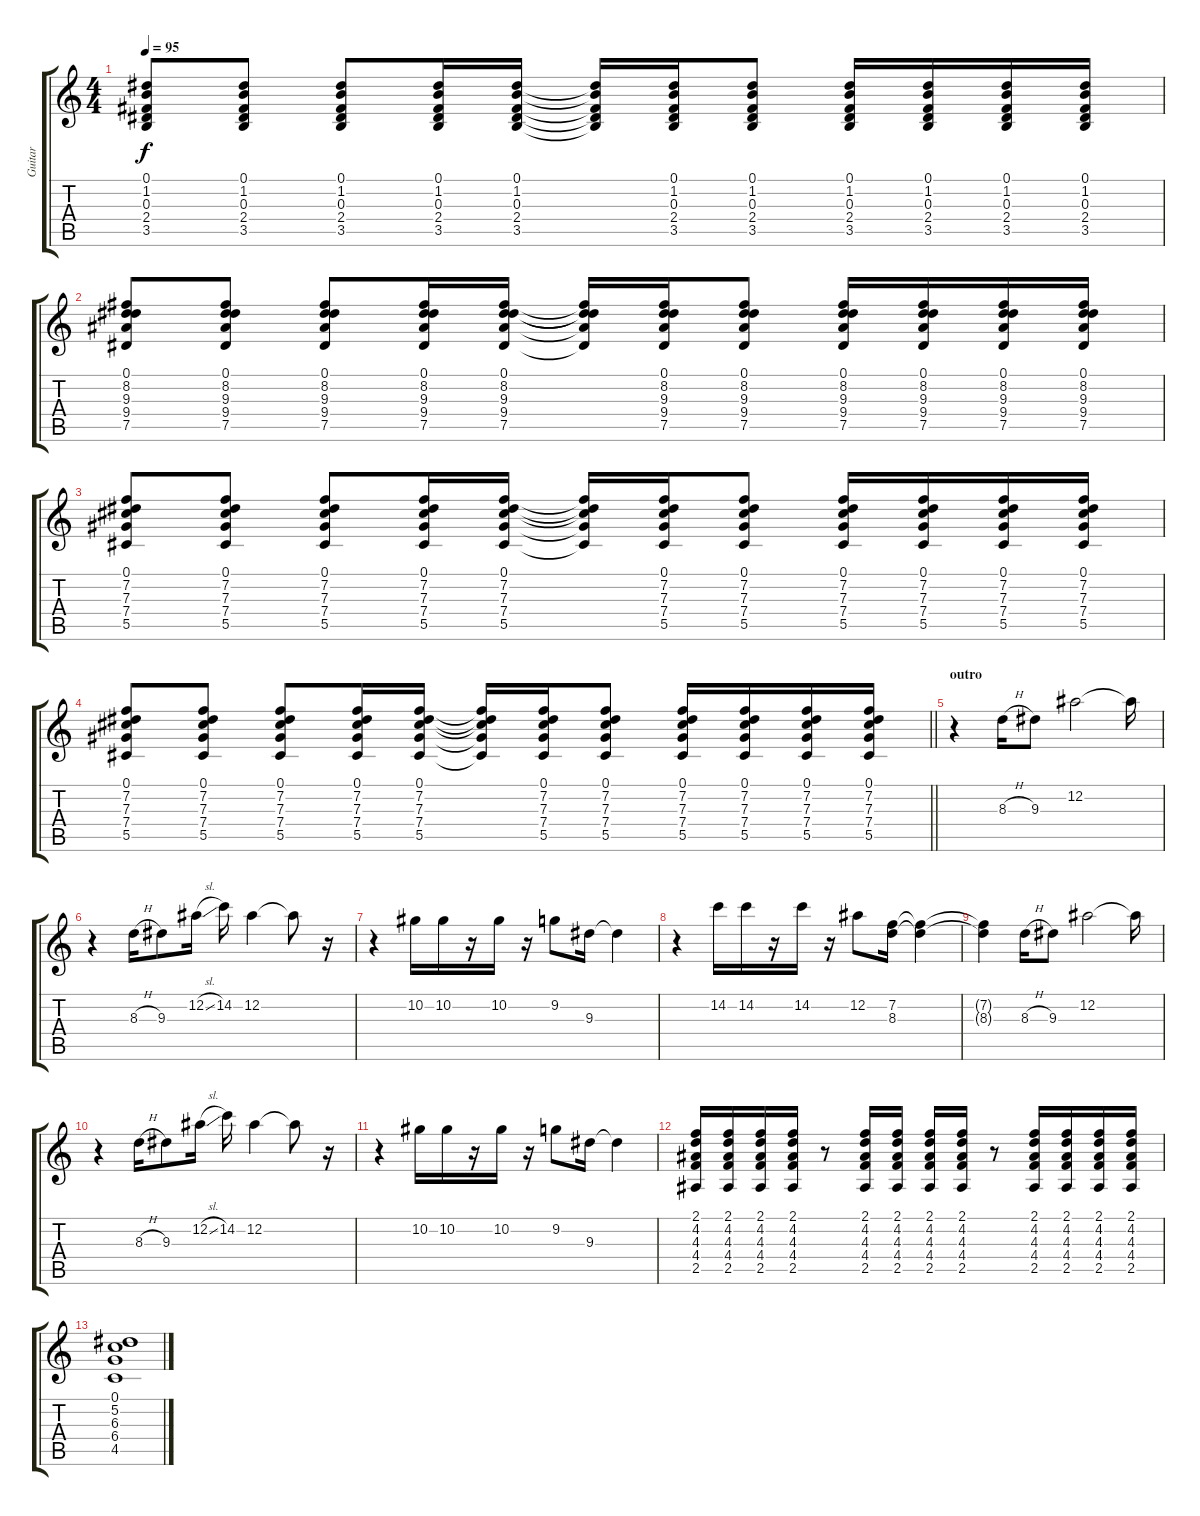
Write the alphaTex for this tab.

\track ("Guitar" "Guitar") {instrument acousticguitarsteel}
\staff {score tabs}
\tuning (Eb4 Bb3 Gb3 Db3 Ab2 Eb2) {hide}
\ts (4 4)
\tempo 95
\clef g2
\ks c
(0.1 1.2 0.3 2.4 3.5).8{dy f} (0.1 1.2 0.3 2.4 3.5).8 (0.1 1.2 0.3 2.4 3.5).8 (0.1 1.2 0.3 2.4 3.5).16 (0.1 1.2 0.3 2.4 3.5).16 (0.1{t} 1.2{t} 0.3{t} 2.4{t} 3.5{t}).16 (0.1 1.2 0.3 2.4 3.5).16 (0.1 1.2 0.3 2.4 3.5).8 (0.1 1.2 0.3 2.4 3.5).16 (0.1 1.2 0.3 2.4 3.5).16 (0.1 1.2 0.3 2.4 3.5).16 (0.1 1.2 0.3 2.4 3.5).16 |
(0.1 8.2 9.3 9.4 7.5).8 (0.1 8.2 9.3 9.4 7.5).8 (0.1 8.2 9.3 9.4 7.5).8 (0.1 8.2 9.3 9.4 7.5).16 (0.1 8.2 9.3 9.4 7.5).16 (0.1{t} 8.2{t} 9.3{t} 9.4{t} 7.5{t}).16 (0.1 8.2 9.3 9.4 7.5).16 (0.1 8.2 9.3 9.4 7.5).8 (0.1 8.2 9.3 9.4 7.5).16 (0.1 8.2 9.3 9.4 7.5).16 (0.1 8.2 9.3 9.4 7.5).16 (0.1 8.2 9.3 9.4 7.5).16 |
(0.1 7.2 7.3 7.4 5.5).8 (0.1 7.2 7.3 7.4 5.5).8 (0.1 7.2 7.3 7.4 5.5).8 (0.1 7.2 7.3 7.4 5.5).16 (0.1 7.2 7.3 7.4 5.5).16 (0.1{t} 7.2{t} 7.3{t} 7.4{t} 5.5{t}).16 (0.1 7.2 7.3 7.4 5.5).16 (0.1 7.2 7.3 7.4 5.5).8 (0.1 7.2 7.3 7.4 5.5).16 (0.1 7.2 7.3 7.4 5.5).16 (0.1 7.2 7.3 7.4 5.5).16 (0.1 7.2 7.3 7.4 5.5).16 |
\barLineRight lightlight
(0.1 7.2 7.3 7.4 5.5).8 (0.1 7.2 7.3 7.4 5.5).8 (0.1 7.2 7.3 7.4 5.5).8 (0.1 7.2 7.3 7.4 5.5).16 (0.1 7.2 7.3 7.4 5.5).16 (0.1{t} 7.2{t} 7.3{t} 7.4{t} 5.5{t}).16 (0.1 7.2 7.3 7.4 5.5).16 (0.1 7.2 7.3 7.4 5.5).8 (0.1 7.2 7.3 7.4 5.5).16 (0.1 7.2 7.3 7.4 5.5).16 (0.1 7.2 7.3 7.4 5.5).16 (0.1 7.2 7.3 7.4 5.5).16 |
\section ("" "outro")
r.4{instrument acousticguitarnylon} 8.3{h}.16 9.3.8 12.2.2 12.2{t}.16 |
r.4 8.3{h}.16 9.3.8 12.2{sl}.16 14.2.16 12.2.4 12.2{t}.8 r.16 |
r.4 10.2.16 10.2.16 r.16 10.2.16 r.16 9.2.8 9.3.16 9.3{t}.4 |
r.4 14.2.16 14.2.16 r.16 14.2.16 r.16 12.2.8 (7.2 8.3).16 (7.2{t} 8.3{t}).4 |
(7.2{t} 8.3{t}).4 8.3{h}.16 9.3.8 12.2.2 12.2{t}.16 |
r.4 8.3{h}.16 9.3.8 12.2{sl}.16 14.2.16 12.2.4 12.2{t}.8 r.16 |
r.4 10.2.16 10.2.16 r.16 10.2.16 r.16 9.2.8 9.3.16 9.3{t}.4 |
(2.1 4.2 4.3 4.4 2.5).16 (2.1 4.2 4.3 4.4 2.5).16 (2.1 4.2 4.3 4.4 2.5).16 (2.1 4.2 4.3 4.4 2.5).16 r.8 (2.1 4.2 4.3 4.4 2.5).16 (2.1 4.2 4.3 4.4 2.5).16 (2.1 4.2 4.3 4.4 2.5).16 (2.1 4.2 4.3 4.4 2.5).16 r.8 (2.1 4.2 4.3 4.4 2.5).16 (2.1 4.2 4.3 4.4 2.5).16 (2.1 4.2 4.3 4.4 2.5).16 (2.1 4.2 4.3 4.4 2.5).16 |
(0.1 5.2 6.3 6.4 4.5).1
